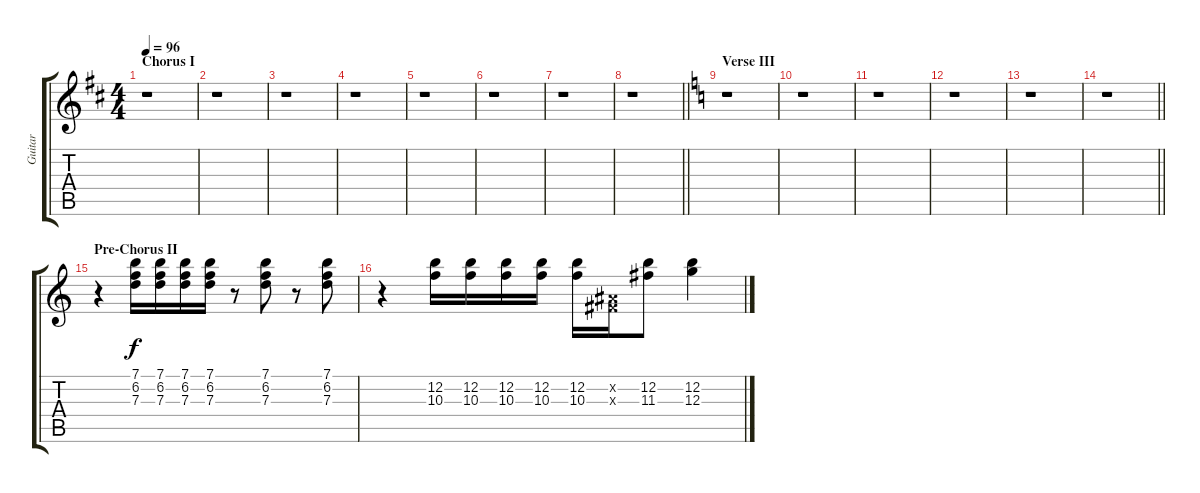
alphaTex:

\track ("Guitar" "Guitar") {instrument electricguitarclean}
\staff {score tabs}
\tuning (E4 B3 G3 D3 A2 E2) {hide}
\ts (4 4)
\section ("" "Chorus I")
\tempo 96
\clef g2
\ks d
r.1{dy f} |
r.1 |
r.1 |
r.1 |
r.1 |
r.1 |
r.1 |
\barLineRight lightlight
r.1 |
\section ("" "Verse III")
\ks c
r.1 |
r.1 |
r.1 |
r.1 |
r.1 |
\barLineRight lightlight
r.1 |
\section ("" "Pre-Chorus II")
r.4 (7.1 6.2 7.3).16 (7.1 6.2 7.3).16 (7.1 6.2 7.3).16 (7.1 6.2 7.3).16 r.8 (7.1 6.2 7.3).8 r.8 (7.1 6.2 7.3).8 |
r.4 (12.2 10.3).16 (12.2 10.3).16 (12.2 10.3).16 (12.2 10.3).16 (12.2 10.3).16 (-1.2{x} -1.3{x}).16 (12.2 11.3).8 (12.2 12.3).4
